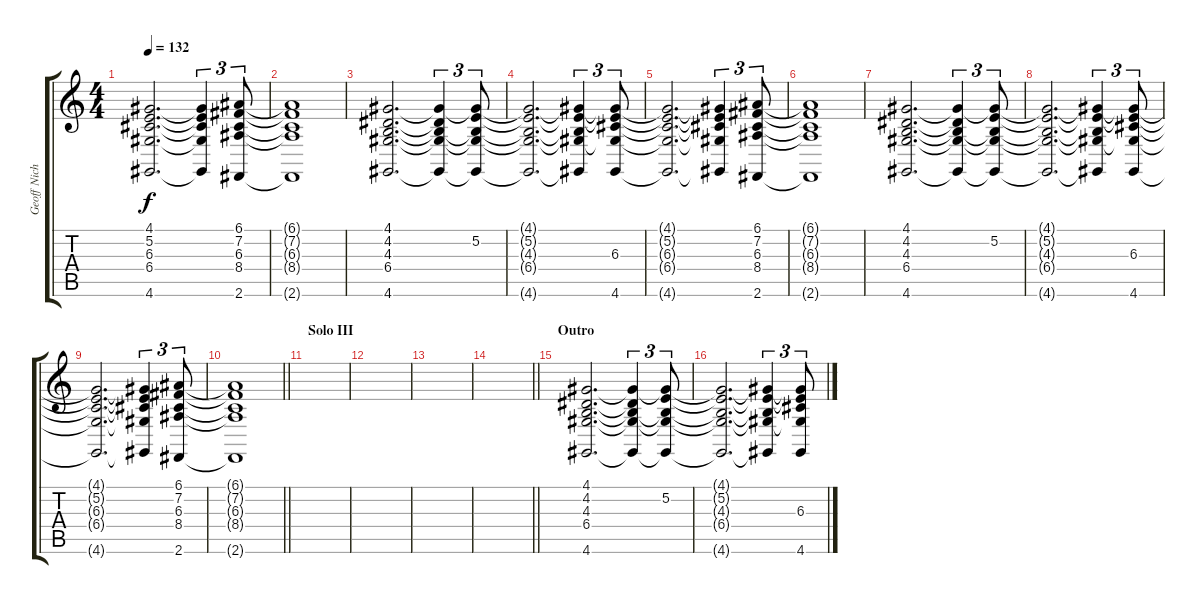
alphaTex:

\track ("Geoff Nicholls" "Geoff Nich") {instrument churchorgan}
\staff {score tabs}
\tuning (E4 B3 G3 D3 A2 E2) {hide}
\ts (4 4)
\tempo 132
\clef g2
\ks c
(4.1{t} 5.2{t} 6.3{t} 6.4{t} 4.6{t}).2{d dy f} (4.1{t} 5.2{t} 6.3{t} 6.4{t} 4.6{t}).4{tu (3 2)} (6.1 7.2 6.3 8.4 2.6).8{tu (3 2)} |
(6.1{t} 7.2{t} 6.3{t} 8.4{t} 2.6{t}).1 |
(4.1 4.2 4.3 6.4 4.6).2{d} (4.1{t} 4.2{t} 4.3{t} 6.4{t} 4.6{t}).4{tu (3 2)} (4.1{t} 5.2 4.3{t} 6.4{t} 4.6{t}).8{tu (3 2)} |
(4.1{t} 5.2{t} 4.3{t} 6.4{t} 4.6{t}).2{d} (4.1{t} 5.2{t} 4.3{t} 6.4{t} 4.6{t}).4{tu (3 2)} (4.1{t} 5.2{t} 6.3 6.4{t} 4.6).8{tu (3 2)} |
(4.1{t} 5.2{t} 6.3{t} 6.4{t} 4.6{t}).2{d} (4.1{t} 5.2{t} 6.3{t} 6.4{t} 4.6{t}).4{tu (3 2)} (6.1 7.2 6.3 8.4 2.6).8{tu (3 2)} |
(6.1{t} 7.2{t} 6.3{t} 8.4{t} 2.6{t}).1 |
(4.1 4.2 4.3 6.4 4.6).2{d} (4.1{t} 4.2{t} 4.3{t} 6.4{t} 4.6{t}).4{tu (3 2)} (4.1{t} 5.2 4.3{t} 6.4{t} 4.6{t}).8{tu (3 2)} |
(4.1{t} 5.2{t} 4.3{t} 6.4{t} 4.6{t}).2{d} (4.1{t} 5.2{t} 4.3{t} 6.4{t} 4.6{t}).4{tu (3 2)} (4.1{t} 5.2{t} 6.3 6.4{t} 4.6).8{tu (3 2)} |
(4.1{t} 5.2{t} 6.3{t} 6.4{t} 4.6{t}).2{d} (4.1{t} 5.2{t} 6.3{t} 6.4{t} 4.6{t}).4{tu (3 2)} (6.1 7.2 6.3 8.4 2.6).8{tu (3 2)} |
\barLineRight lightlight
(6.1{t} 7.2{t} 6.3{t} 8.4{t} 2.6{t}).1 |
\section ("" "Solo III")
|
|
|
\barLineRight lightlight
|
\section ("" "Outro")
(4.1 4.2 4.3 6.4 4.6).2{d} (4.1{t} 4.2{t} 4.3{t} 6.4{t} 4.6{t}).4{tu (3 2)} (4.1{t} 5.2 4.3{t} 6.4{t} 4.6{t}).8{tu (3 2)} |
(4.1{t} 5.2{t} 4.3{t} 6.4{t} 4.6{t}).2{d} (4.1{t} 5.2{t} 4.3{t} 6.4{t} 4.6{t}).4{tu (3 2)} (4.1{t} 5.2{t} 6.3 6.4{t} 4.6).8{tu (3 2)}
